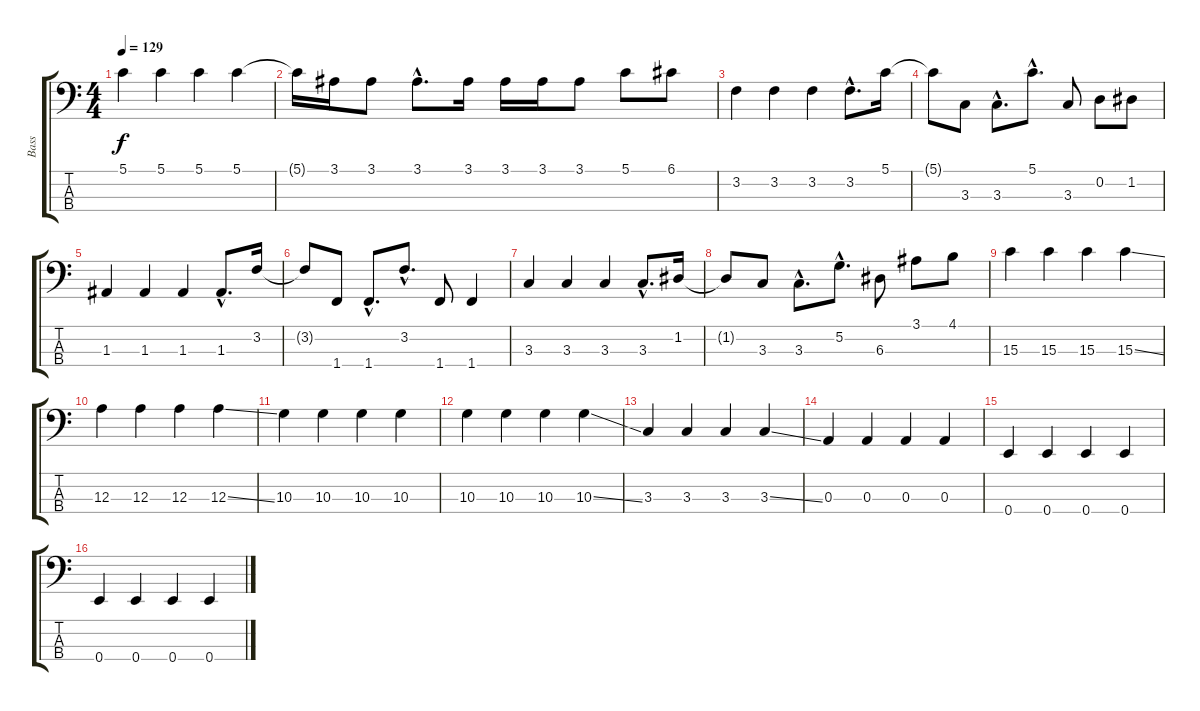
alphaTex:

\track ("Bass" "Bass") {instrument electricbasspick}
\staff {score tabs}
\tuning (G2 D2 A1 E1) {hide}
\ts (4 4)
\tempo 129
\clef f4
\ks c
5.1.4{dy f} 5.1.4 5.1.4 5.1.4 |
5.1{t}.16 3.1.16 3.1.8 3.1{hac}.8{d} 3.1.16 3.1.16 3.1.16 3.1.8 5.1.8 6.1.8 |
3.2.4 3.2.4 3.2.4 3.2{hac}.8{d} 5.1.16 |
5.1{t}.8 3.3.8 3.3{hac}.8{d} 5.1{hac}.8{d} 3.3.8 0.2.8 1.2.8 |
1.3.4 1.3.4 1.3.4 1.3{hac}.8{d} 3.2.16 |
3.2{t}.8 1.4.8 1.4{hac}.8{d} 3.2{hac}.8{d} 1.4.8 1.4.4 |
3.3.4 3.3.4 3.3.4 3.3{hac}.8{d} 1.2.16 |
1.2{t}.8 3.3.8 3.3{hac}.8{d} 5.2{hac}.8{d} 6.3.8 3.1.8 4.1.8 |
15.3.4 15.3.4 15.3.4 15.3{ss}.4 |
12.3.4 12.3.4 12.3.4 12.3{ss}.4 |
10.3.4 10.3.4 10.3.4 10.3.4 |
10.3.4 10.3.4 10.3.4 10.3{ss}.4 |
3.3.4 3.3.4 3.3.4 3.3{ss}.4 |
0.3.4 0.3.4 0.3.4 0.3.4 |
0.4.4 0.4.4 0.4.4 0.4.4 |
0.4.4 0.4.4 0.4.4 0.4.4
